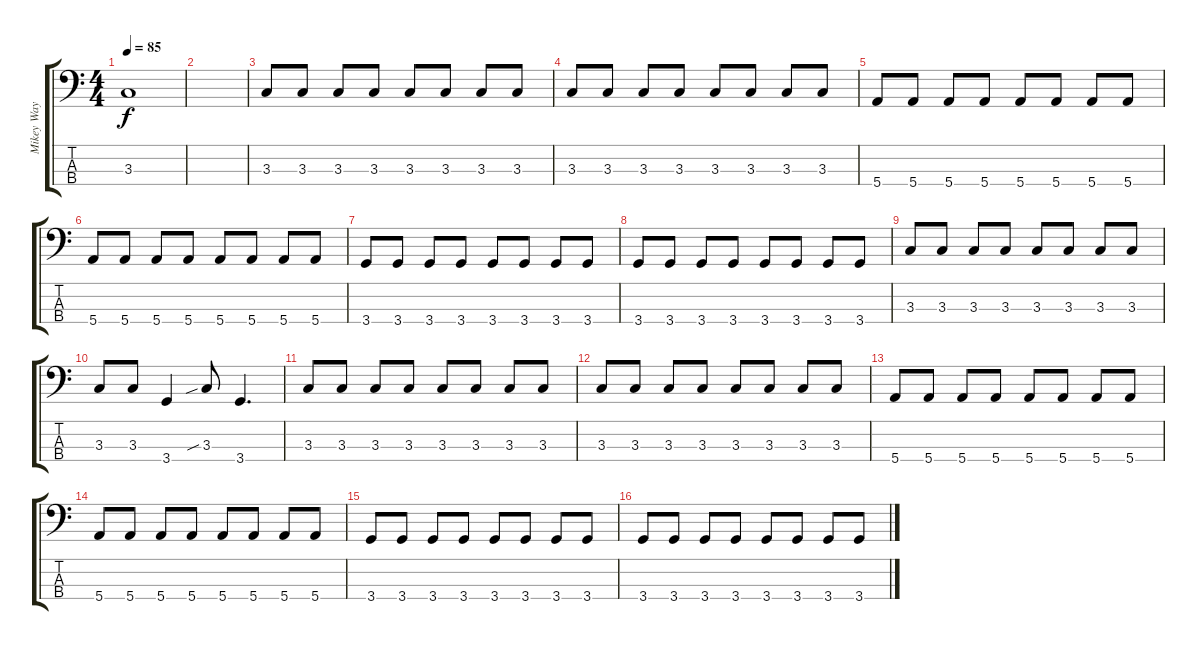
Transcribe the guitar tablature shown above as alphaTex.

\track ("Mikey Way (Bass Guitar)" "Mikey Way ") {instrument electricbassfinger}
\staff {score tabs}
\tuning (G2 D2 A1 E1) {hide}
\ts (4 4)
\tempo 85
\clef f4
\ks c
3.3.1{dy f} |
|
3.3.8 3.3.8 3.3.8 3.3.8 3.3.8 3.3.8 3.3.8 3.3.8 |
3.3.8 3.3.8 3.3.8 3.3.8 3.3.8 3.3.8 3.3.8 3.3.8 |
5.4.8 5.4.8 5.4.8 5.4.8 5.4.8 5.4.8 5.4.8 5.4.8 |
5.4.8 5.4.8 5.4.8 5.4.8 5.4.8 5.4.8 5.4.8 5.4.8 |
3.4.8 3.4.8 3.4.8 3.4.8 3.4.8 3.4.8 3.4.8 3.4.8 |
3.4.8 3.4.8 3.4.8 3.4.8 3.4.8 3.4.8 3.4.8 3.4.8 |
3.3.8 3.3.8 3.3.8 3.3.8 3.3.8 3.3.8 3.3.8 3.3.8 |
3.3.8 3.3.8 3.4.4 3.3{sib}.8 3.4.4{d} |
3.3.8 3.3.8 3.3.8 3.3.8 3.3.8 3.3.8 3.3.8 3.3.8 |
3.3.8 3.3.8 3.3.8 3.3.8 3.3.8 3.3.8 3.3.8 3.3.8 |
5.4.8 5.4.8 5.4.8 5.4.8 5.4.8 5.4.8 5.4.8 5.4.8 |
5.4.8 5.4.8 5.4.8 5.4.8 5.4.8 5.4.8 5.4.8 5.4.8 |
3.4.8 3.4.8 3.4.8 3.4.8 3.4.8 3.4.8 3.4.8 3.4.8 |
3.4.8 3.4.8 3.4.8 3.4.8 3.4.8 3.4.8 3.4.8 3.4.8
